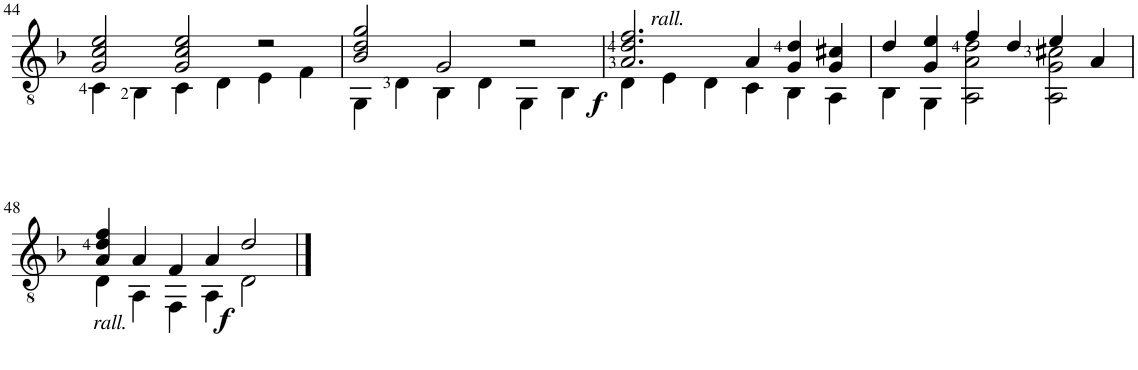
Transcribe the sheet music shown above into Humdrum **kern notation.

**kern	**dynam
*part1	*part1
*staff1	*staff1
*I"Guitar	*
*I'Guit.	*
!!LO:PB:g=z
*clefGv2	*
*k[b-]	*
*M3/2	*
=44	=44
*^	*
2G/ 2c/ 2e/	4C\	.
.	4BB-\	.
2G/ 2c/ 2e/	4C\	.
.	4D\	.
2r	4E\	.
.	4F\	.
=45	=45	=45
2B-/ 2d/ 2g/	4GG\	.
.	4D\	.
2G/	4BB-\	.
.	4D\	.
2r	4GG\	.
.	4BB-\	.
=46	=46	=46
!LO:TX:a:i:t=rall.	!	!
!	!	!LO:DY:b
2.A/ 2.d/ 2.f/	4D\	f
.	4E\	.
.	4D\	.
4A/	4C\	.
4G/ 4d/	4BB-\	.
4G/ 4c#X/	4AA\	.
=47	=47	=47
4d/	4BB-\	.
4G/ 4e/	4GG\	.
4f/	2AA\ 2A\ 2d\	.
4d/	.	.
4e/	2AA\ 2G\ 2c#X\	.
4A/	.	.
!!LO:LB:g=z	!!
=48	=48	=48
!LO:TX:b:i:t=rall.	!	!
4A/ 4d/ 4f/	4D\	.
4A/	4AA\	.
4F/	4FF\	.
4A/	4AA\	.
!	!	!LO:DY:b
2d/	2D\	f
*v	*v	*
==	==
*-	*-
